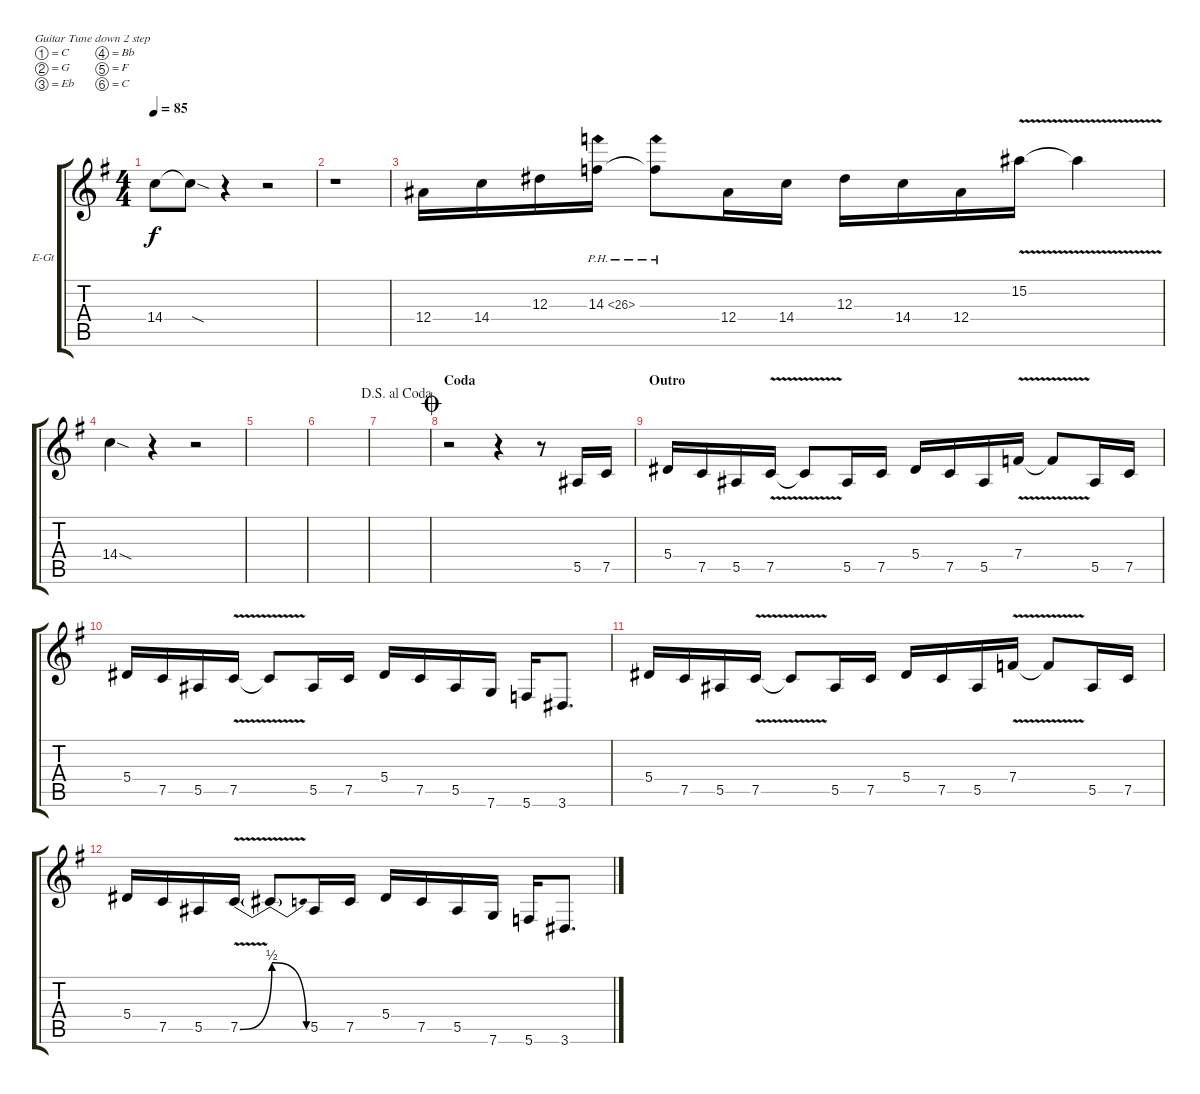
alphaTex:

\defaultSystemsLayout 4
\bracketExtendMode groupsimilarinstruments
\firstSystemTrackNameOrientation horizontal
\otherSystemsTrackNameOrientation horizontal
\track ("Guitar 6" "E-Gt") {instrument distortionguitar}
\staff {score tabs}
\tuning (C4 G3 Eb3 Bb2 F2 C2)
\ts (4 4)
\tempo 85
\clef g2
\ks g
14.4{t}.8{dy f} 14.4{sod t}.8 r.4 r.2 |
r.1 |
12.4.16 14.4.16 12.3.16 14.3{ph 12}.16 14.3{ph 12 t}.8 12.4.16 14.4.16 12.3.16 14.4.16 12.4.16 15.2{v}.16 15.2{v t}.4 |
14.4{sod}.4 r.4 r.2 |
|
|
\jump dalsegnoalcoda
|
\section ("" "Coda")
\jump coda
r.2 r.4 r.8 5.5.16 7.5.16 |
\section ("" "Outro")
5.4.16 7.5.16 5.5.16 7.5{v}.16 7.5{v t}.8 5.5.16 7.5.16 5.4.16 7.5.16 5.5.16 7.4{v}.16 7.4{v t}.8 5.5.16 7.5.16 |
5.4.16 7.5.16 5.5.16 7.5{v}.16 7.5{v t}.8 5.5.16 7.5.16 5.4.16 7.5.16 5.5.16 7.6.16 5.6.16 3.6.8{d} |
5.4.16 7.5.16 5.5.16 7.5{v}.16 7.5{v t}.8 5.5.16 7.5.16 5.4.16 7.5.16 5.5.16 7.4{v}.16 7.4{v t}.8 5.5.16 7.5.16 |
5.4.16 7.5.16 5.5.16 7.5{be (bend 0 0 15 2) v}.16 7.5{be (release 0 2 15 0) v t}.8 5.5.16 7.5.16 5.4.16 7.5.16 5.5.16 7.6.16 5.6.16 3.6.8{d}
